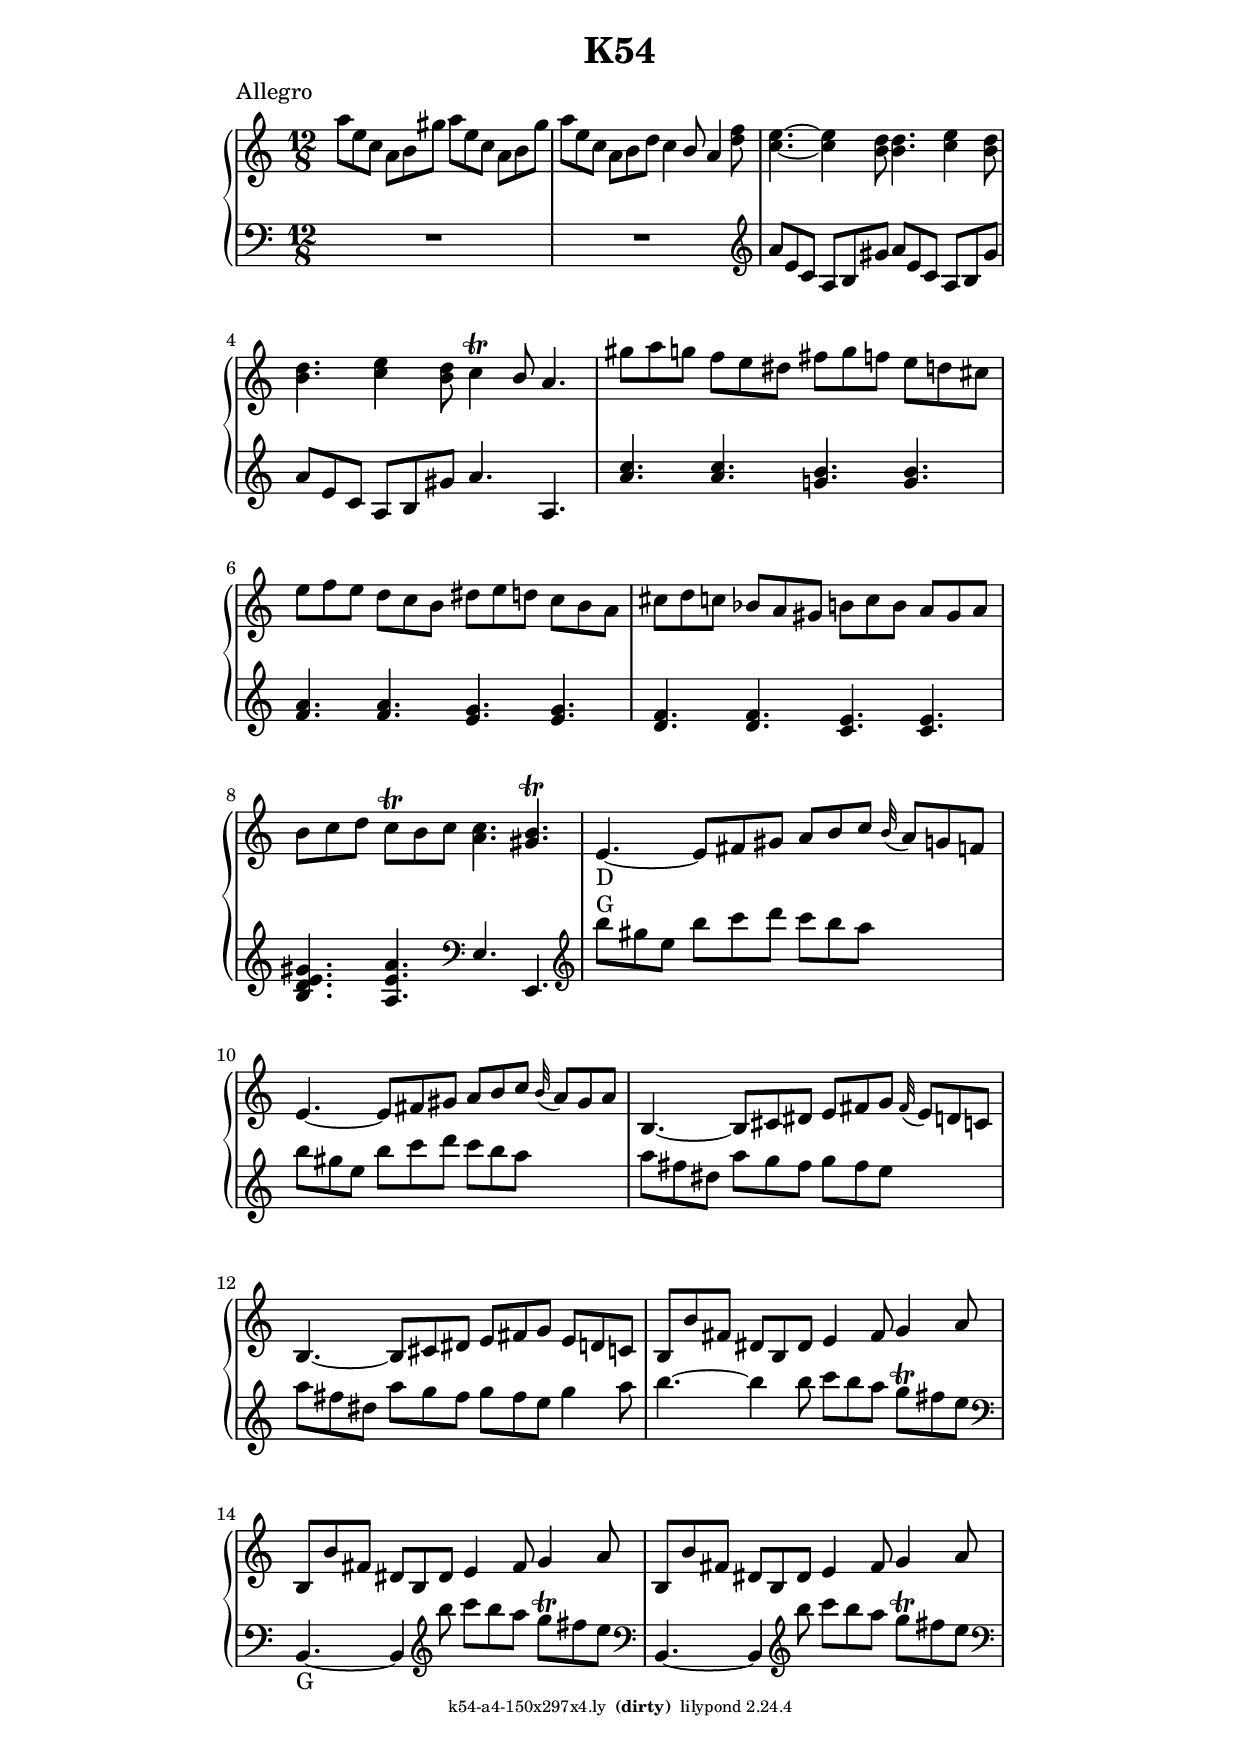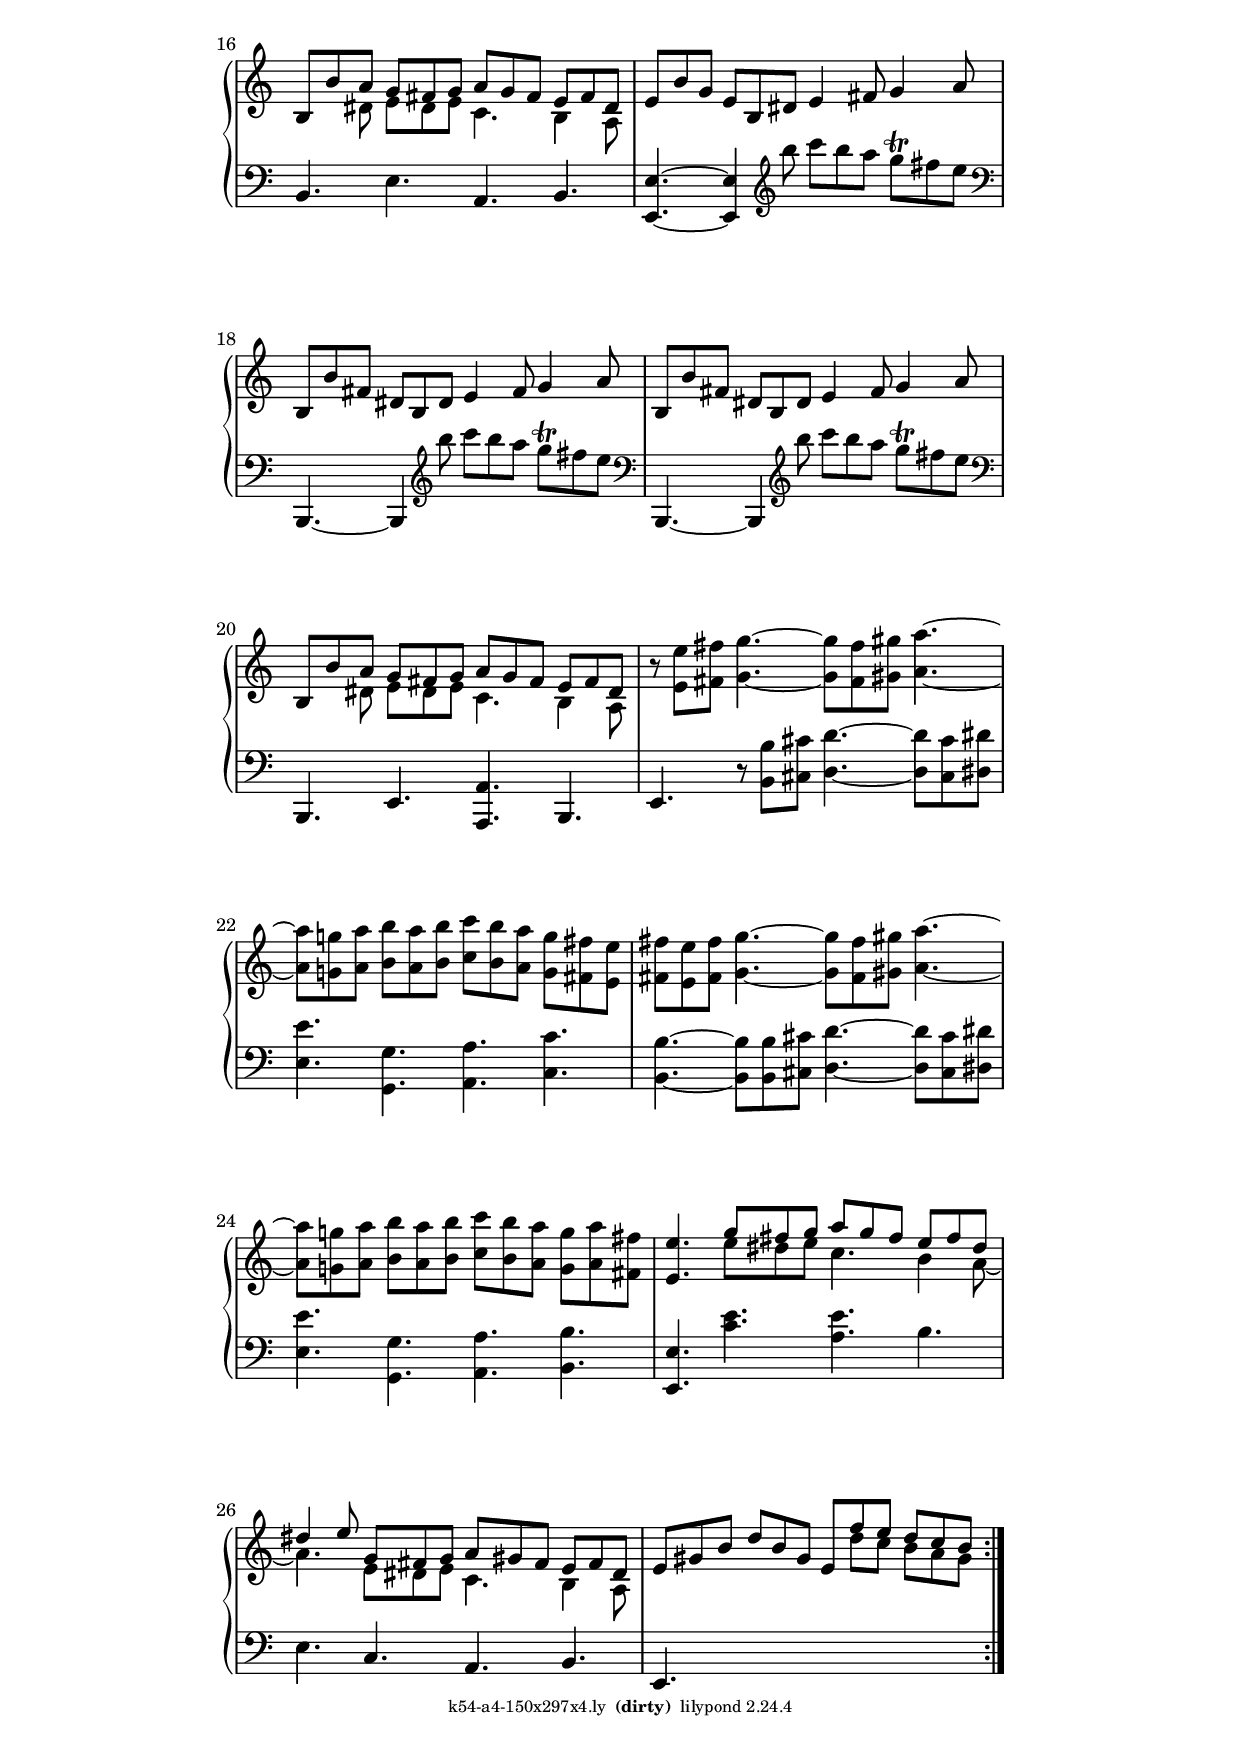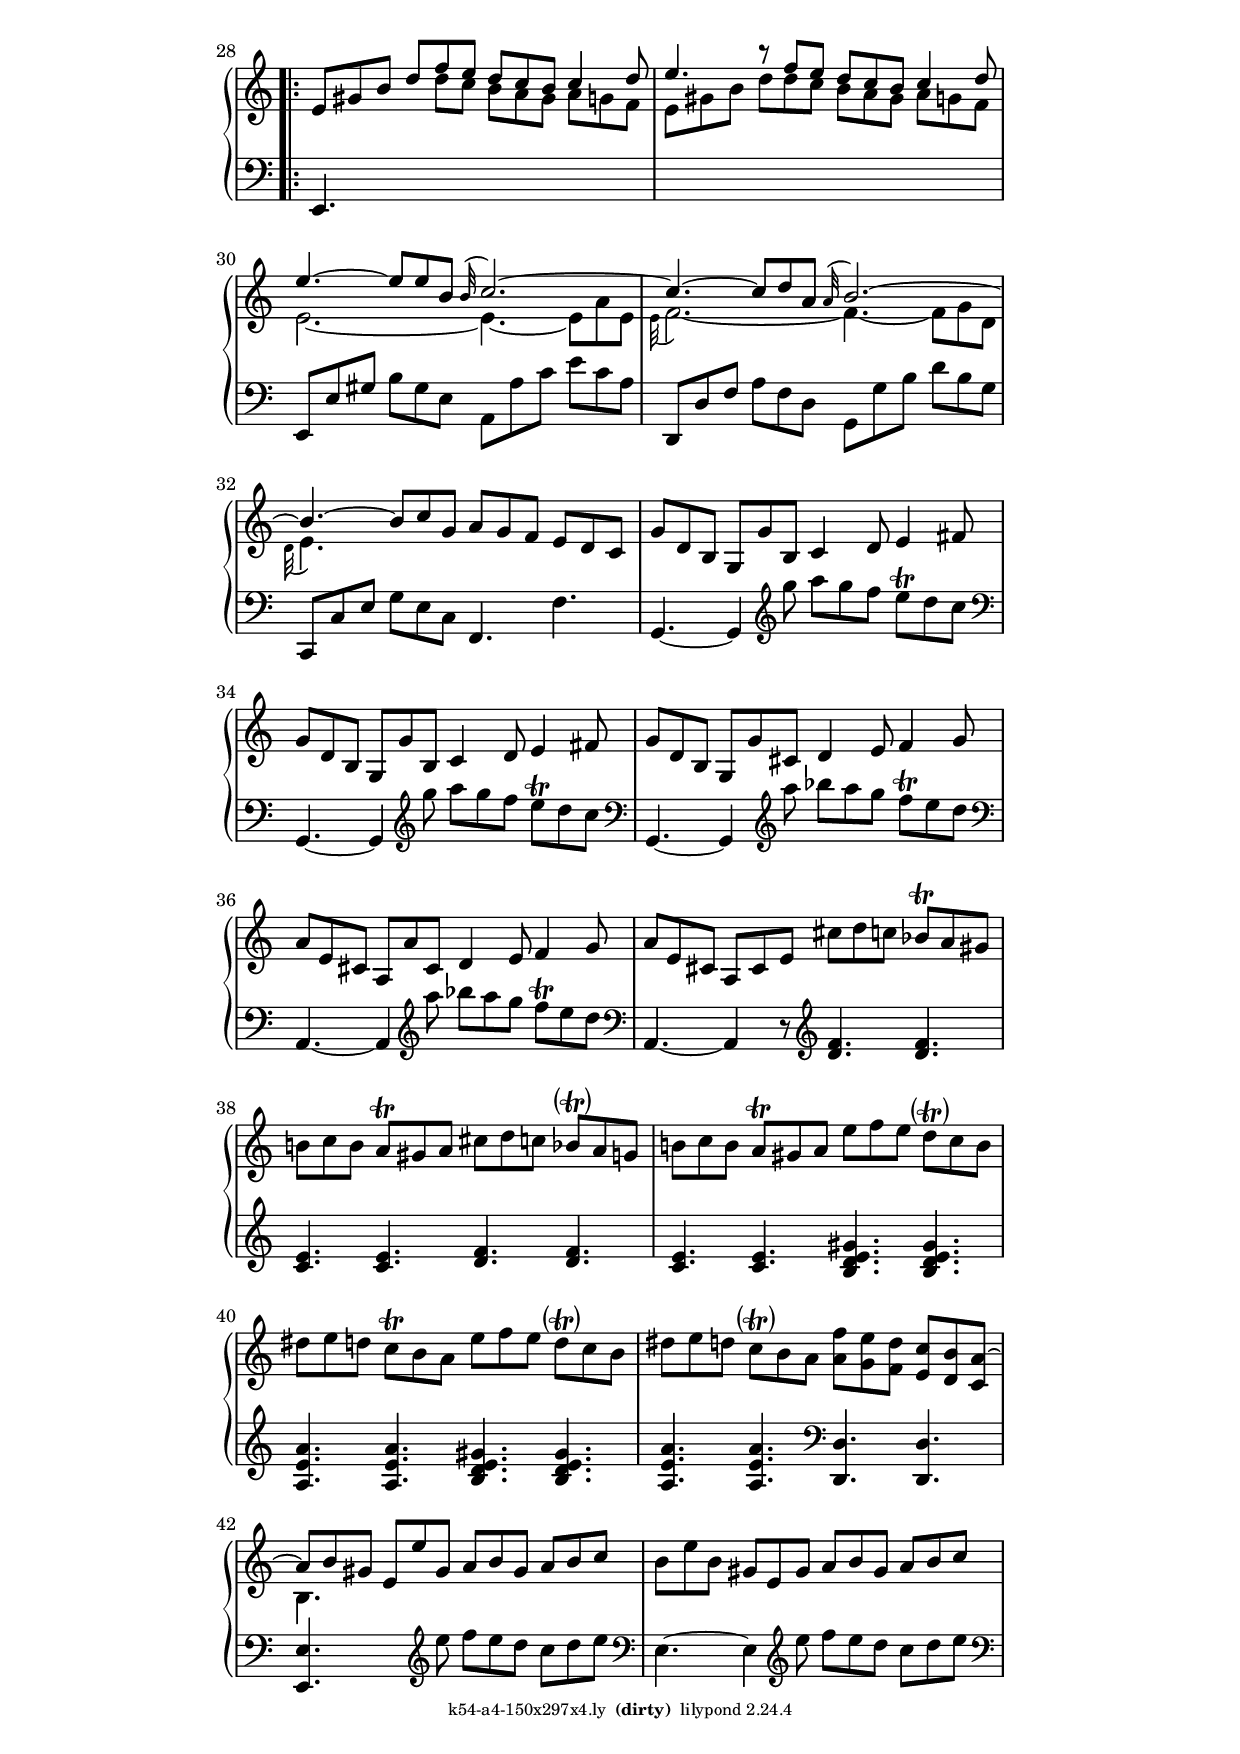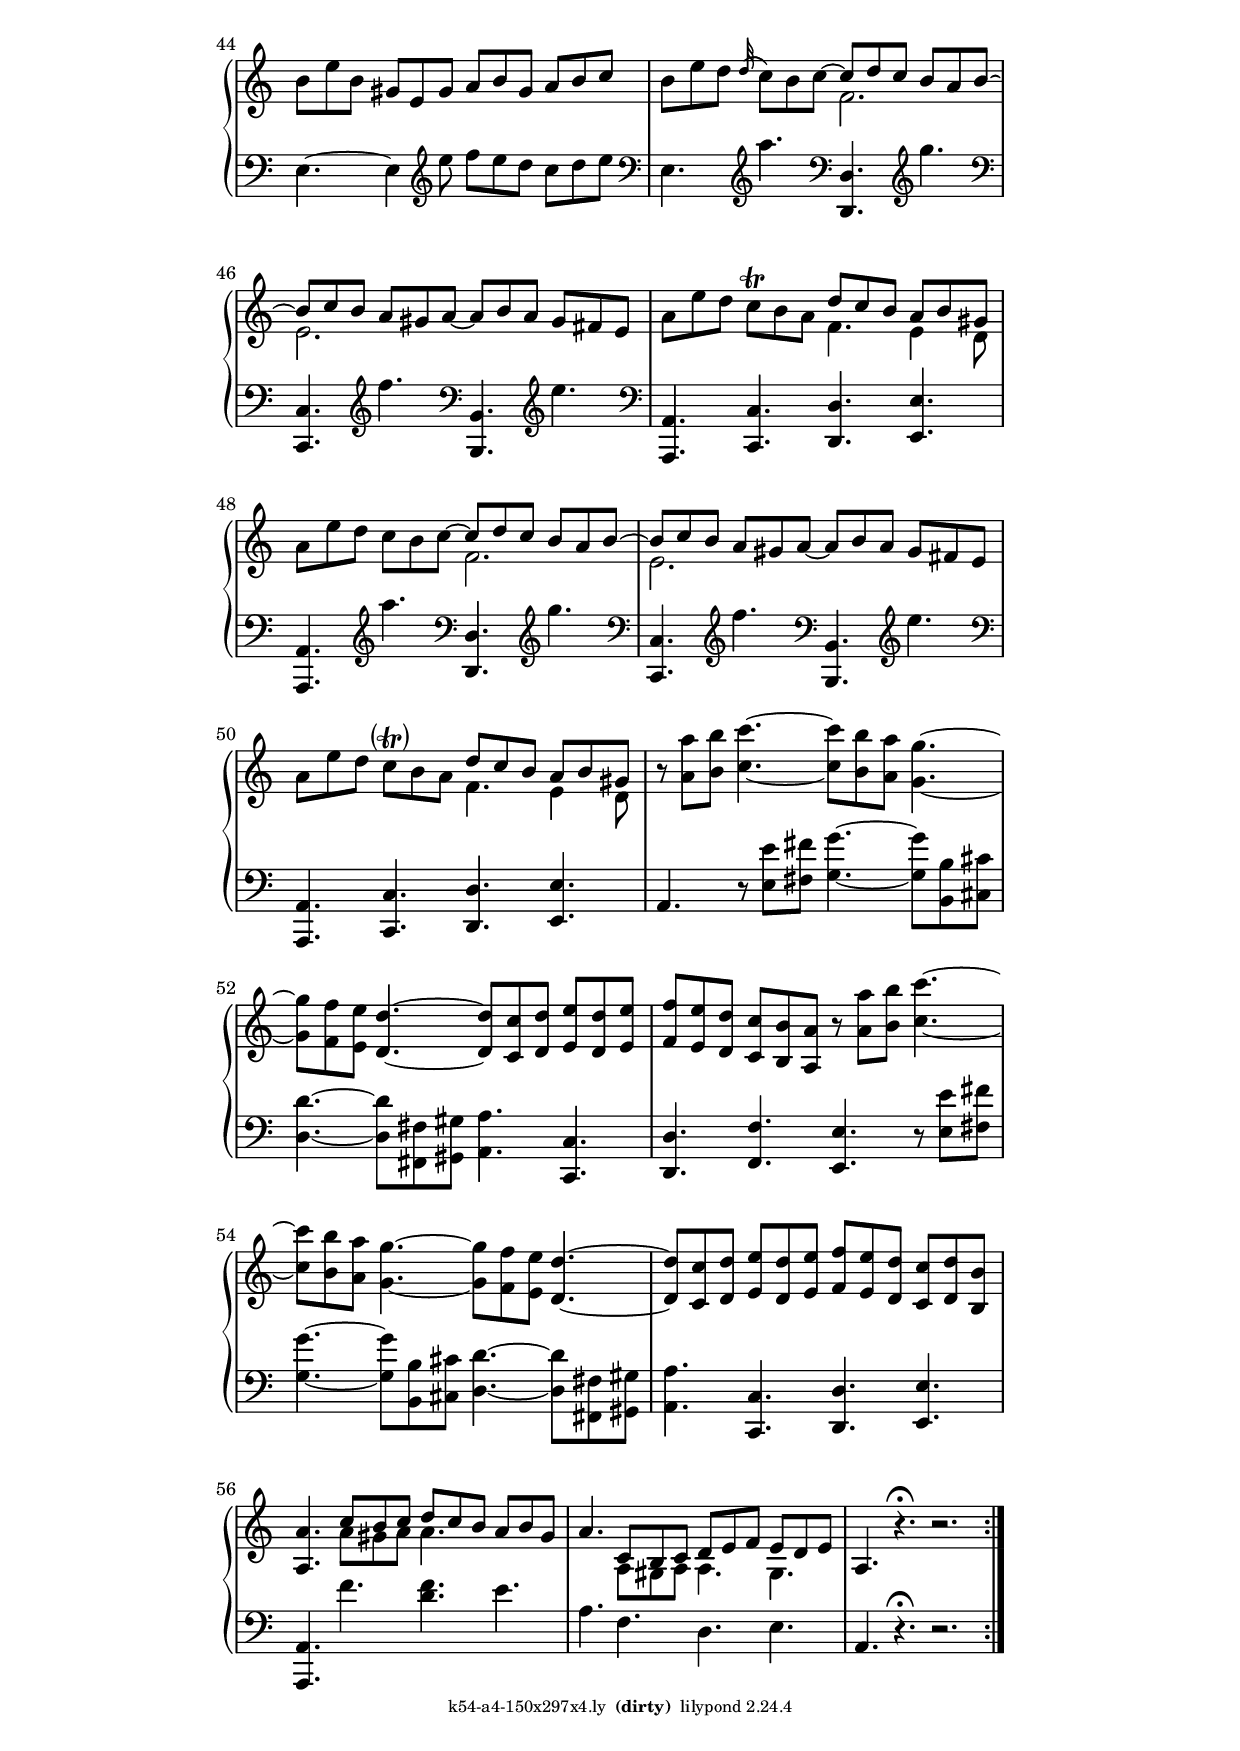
\version "2.18.2"

\include "../../include/general.ily"

\paper {
  #(set-paper-size "a4" )

  left-margin = 1 \cm + 3 \cm
  right-margin = 1 \cm + 3 \cm
  top-margin = .5 \cm
  bottom-margin = .6 \cm
}


#(set-global-staff-size 20)

breaks = {s1.*27 \pageBreak}
\version "2.18.2"

su = \stemUp
sd = \stemDown
sn = \stemNeutral
tu = \tieUp
td = \tieDown
tn = \tieNeutral
cstr = \change Staff = "right"
cstl = \change Staff = "left"

\header {
  title = "K54"
  meter = "Allegro"
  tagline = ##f
}

global = {
  \key a \minor
  \time 12/8
  \override ParenthesesItem #'font-size = #+2
}

right = \relative c''' {
  \global
 
  \repeat volta 2 {
    a8 e c a b gis' a e c a b gis'
    a e c a b d c4 \once \su b8 a4 <d f>8
    <c e>4. ~ <c e>4 <b d>8 <b d>4. <c e>4 <b d>8
    
    <b d>4. <c e>4 <b d>8 c4-\trill \once \su b8 a4.
    gis'8 a g f e dis fis g f e d cis
    e f e d c b dis e d c b a
     
    cis d c bes a gis b c b a gis a
    b c d c-\trill b c <a c>4. <gis b>-\trill
    \su e4._"D" ~ e8 fis gis a b c \appoggiatura b32 a8 g f
    
    e4. ~ e8 fis gis a b c \appoggiatura b32 a8 gis a
    b,4. ~ b8 cis dis e fis g \appoggiatura fis32 e8 d c
    b4. ~ b8 cis dis e fis g e8 d c
    
    
    b8 b' fis dis b dis e4 fis8 g4 a8
    b, b' fis dis b dis e4 fis8 g4 a8
    b, b' fis dis b dis e4 fis8 g4 a8
    
    << {b,8 b' a g fis g a g fis e fis dis} \\ {s4 dis8 e dis e c4. b4 a8} >>
    e'8 b' g e b dis e4 fis8 g4 a8
    b, b' fis dis b dis e4 fis8 g4 a8
    
    b, b' fis dis b dis e4 fis8 g4 a8
    << {b,8 b' a g fis g a g fis e fis dis} \\ {s4 dis8 e dis e c4. b4 a8} >>

    \sn
    r8 << {e'8 fis g4. ~ g8 fis gis a4. ~
           a8 g! a b a b c b a g fis e
           fis e fis g4. ~ g8 fis gis a4. ~
           a8 g! a b a b c b a g a fis}
          {e'8 fis g4. ~ g8 fis gis a4. ~
           a8 g! a b a b c b a g fis e
           fis e fis g4. ~ g8 fis gis a4. ~
           a8 g! a b a b c b a g a fis} >>
       
    <e e,>4. 
    << {g8 fis g a g fis e fis dis
        dis4 e8 g, fis g a gis fis e fis dis
        e gis b d b gis e f' e d c b} \\
       {e8 dis e c4. b4 a8 ~ 
        a4. e8 dis e c4. b4 a8
        s2. s8 d'8 c b a gis} >>        
  }
  
  \repeat volta 2 {
    << {e8 gis b d f e d c b c4 d8} \\ {s4. s8 d c b a gis a g f} >>
    << {e'4. r8 f e d c b c4 d8} \\ {e,8 gis b d d c b a gis a g f} >>
    
    << {e'4. ~ e8 e b \appoggiatura b32 c2. ~
        c4. ~ c8 d a \appoggiatura a32 b2. ~
        b4. ~ b8 c g a g f e d c} \\
       {e2. ~ e4. ~ e8 a e
        \appoggiatura  e32 f2. ~ f4. ~ f8 g d
        \appoggiatura d32 e4.} 
    >>
    g8 d b g g' b, c4 d8 e4 fis8
    
    g8 d b g g' b, c4 d8 e4 fis8
    g8 d b g g' cis, d4 e8 f4 g8
    a e cis a a' cis, d4 e8 f4 g8
    
    a e cis a cis e cis' d c bes-\trill a gis
    b! c b a-\trill gis a cis d c bes-\parenthesize-\trill a g
    b! c b a-\trill gis a e' f e d-\parenthesize-\trill c b
    
    dis e d c-\trill b a e' f e d-\parenthesize-\trill c b
    dis e d c-\parenthesize-\trill b a <a f'> <g e'> <f d'> 
    << {<e c'> <d b'> <c a'> ~ a' b gis} \\  {s4. b,} >>
    \su e8 e' gis, a b gis a b c
    
    
    \sd b e b \su gis e gis a b gis a b c
    \sd b e b \su gis e gis a b gis a b c \sn
    <<{ \sn b e d \once \su \once \td \appoggiatura d32 c8 b c ~ \su c d c b a b ~
        b c b a gis \once \td  a ~ a b a gis fis e} \\
      { s2. f e } >>
    
    a8 e' d c-\trill b a << { d c b a b gis } \\ { f4. e4 d8 } >>
    <<{ \sn a' e' d c8 b c ~ \su c d c b a b ~
        b c b a gis \once \td a ~ a b a gis fis e} \\
      { s2. f e } >>
    
    a8 e' d c-\parenthesize-\trill b a << { d c b a b gis } \\ { f4. e4 d8 } >>
    r8 << { a' b c4. ~ c8 b a g4. ~ g8 f e d4. ~ d8 c d e d e }
      { a' b c4. ~ c8 b a g4. ~ g8 f e d4. ~ d8 c d e d e } >>
    
    << { f e d c b a } { f e d c b a } >> r8 
    << { a' b c4. ~ c8 b a } { a' b c4. ~ c8 b a } >>
    << { g4. ~ g8 f e d4. ~ d8 c d e d e f e d c d b } 
       { g4. ~ g8 f e d4. ~ d8 c d e d e f e d c d b } >>
     
     <a a'>4. << { c'8 b c d c b a b gis } \\ { a gis a a4. } >>
     a4. << { c,8 b c d e f e d e } \\ { a, gis a a4. gis } >>
     a4. r4.-\fermata r2.
  }
}
 
left = \relative c'' {
  \global
  
  \repeat volta 2 {
    R1.
    R1.
    \su \clef treble a8 e c a b gis' a e c a b gis'
    
    a e c a b gis' a4. a,
    << {a'4. a g! g} {c c b b} >>
    << {f f e e} {a a g g} >>
    
    << {d d c c} {f f e e} >>
    <b d e gis> <a e' a> \clef bass e e,
    \clef treble \sn b''''8^"G" gis e b' c d c b a s4.
    
    b8 gis e b' c d c b a s4.
    a8 fis dis a' g fis g fis e s4.
    a8 fis dis a' g fis g fis e g4 a8
    
    
    b4. ~ b4 b8 c b a g-\trill fis e
    \clef bass b,,4._"G" ~ b4 \clef treble b'''8 c b a g-\trill fis e
    \clef bass b,,4. ~ b4 \clef treble b'''8 c b a g-\trill fis e
    
    \clef bass  b,,4. e a, b
    <e, e'>4. ~ <e e'>4 \clef treble b''''8 c b a g-\trill fis e
    \clef bass b,,,4. ~ b4 \clef treble b''''8 c b a g-\trill fis e
    
    \clef bass b,,,4. ~ b4 \clef treble b''''8 c b a g-\trill fis e
    \clef bass b,,,4. e <a, a'> b
    e r8 \sd << {b'8 cis d4. ~ d8 cis dis} {b'8 cis d4. ~ d8 cis dis} >>
    
    << {e,4. g, a c} {e' g, a c} >>
    << {b4. ~ b8 b cis d4. ~ d8 cis dis} {b,4. ~ b8 b cis d4. ~ d8 cis dis} >>
    << {e4. g, a b} {e'4. g, a b}  >>
    
    \sn <e,, e'> <c'' e> <a e'> b
    e, c a b
    e, s4. s2.
  }
  
  \repeat volta 2 {
    e4. s s2.
    s1.
    e8 e' gis b gis e a, a' c e c a
    
    d,, d' f a f d g, g' b d b g
    c,, c' e g e c f,4. f'
    g, ~ g4 \clef treble g'''8 a g f e-\trill d c
    
    \clef bass g,,4. ~ g4 \clef treble g'''8 a g f e-\trill d c
    \clef bass g,,4. ~ g4 \clef treble a'''8 bes a g f-\trill e d
    \clef bass a,,4. ~ a4 \clef treble a'''8 bes a g f-\trill e d
    
    \clef bass a,,4. ~ a4 r8 \clef treble <d' f>4. <d f>
    <c e> <c e> <d f> <d f> 
    <c e> <c e> <b d e gis> <b d e gis>
    
    <a e' a> <a e' a> <b d e gis> <b d e gis>
    <a e' a> <a e' a> \clef bass <d,, d'> <d d'>
    <e e'> s4 \clef treble e'''8 f e d c d e
    
    
    \clef bass e,,4. ~ e4 \clef treble e''8 f e d c d e
    \clef bass e,,4. ~ e4 \clef treble e''8 f e d c d e
    \clef bass e,,4. \clef treble a'' \clef bass <d,,,, d'> \clef treble g'''
    
    \clef bass <c,,,, c'> \clef treble f''' \clef bass <b,,,, b'> \clef treble e'''
    \clef bass <a,,,, a'> <c c'> <d d'> <e e'>
    <a, a'> \clef treble a'''' \clef bass <d,,,, d'> \clef treble g'''
    
    \clef bass <c,,,, c'> \clef treble f''' \clef bass <b,,,, b'> \clef treble e'''
    \clef bass <a,,,, a'> <c c'> <d d'> <e e'>
    a r8 << {e' fis g4. ~ g8 b, cis} {e' fis g4. ~ g8 b, cis} >>
    
    << {d4. ~ d8 fis, gis a4. c, d f e} 
       {d4. ~ d8 fis, gis a4. c, d f e} >>
    r8 << {e'8 fis g4. ~ g8 b, cis d4. ~ d8 fis, gis} 
          {e''8 fis g4. ~ g8 b, cis d4. ~ d8 fis, gis} >>
        
    << {a4. c, d e} {a, c, d e} >>
    <a a,> f'' <d f> e
    a, f d e
    a,4. r4.-\fermata r2.
  }
}

\score {
  \new PianoStaff <<
    \new Staff = "right" {
      << 
        \breaks
        \right
      >>
    }
    \new Staff = "left" { 
      <<
        \breaks
        \clef bass \left 
      >>
    }
  >>
  \layout { indent = 0 }
}

